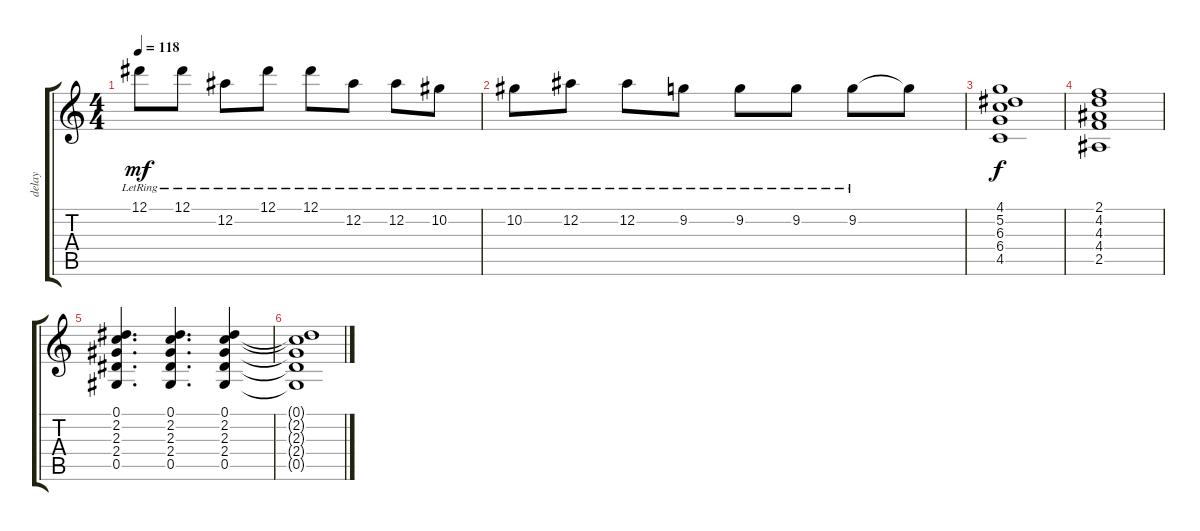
\track ("delay" "delay") {instrument electricguitarjazz}
\staff {score tabs}
\tuning (Eb4 Bb3 Gb3 Db3 Ab2 Eb2) {hide}
\ts (4 4)
\tempo 118
\clef g2
\ks c
12.1{lr}.8{dy mf} 12.1{lr}.8 12.2{lr}.8 12.1{lr}.8 12.1{lr}.8 12.2{lr}.8 12.2{lr}.8 10.2{lr}.8 |
10.2{lr}.8 12.2{lr}.8 12.2{lr}.8 9.2{lr}.8 9.2{lr}.8 9.2{lr}.8 9.2{lr}.8 9.2{t}.8 |
(4.1 5.2 6.3 6.4 4.5).1{dy f} |
(2.1 4.2 4.3 4.4 2.5).1 |
(0.1 2.2 2.3 2.4 0.5).4{d} (0.1 2.2 2.3 2.4 0.5).4{d} (0.1 2.2 2.3 2.4 0.5).4 |
(0.1{t} 2.2{t} 2.3{t} 2.4{t} 0.5{t}).1
